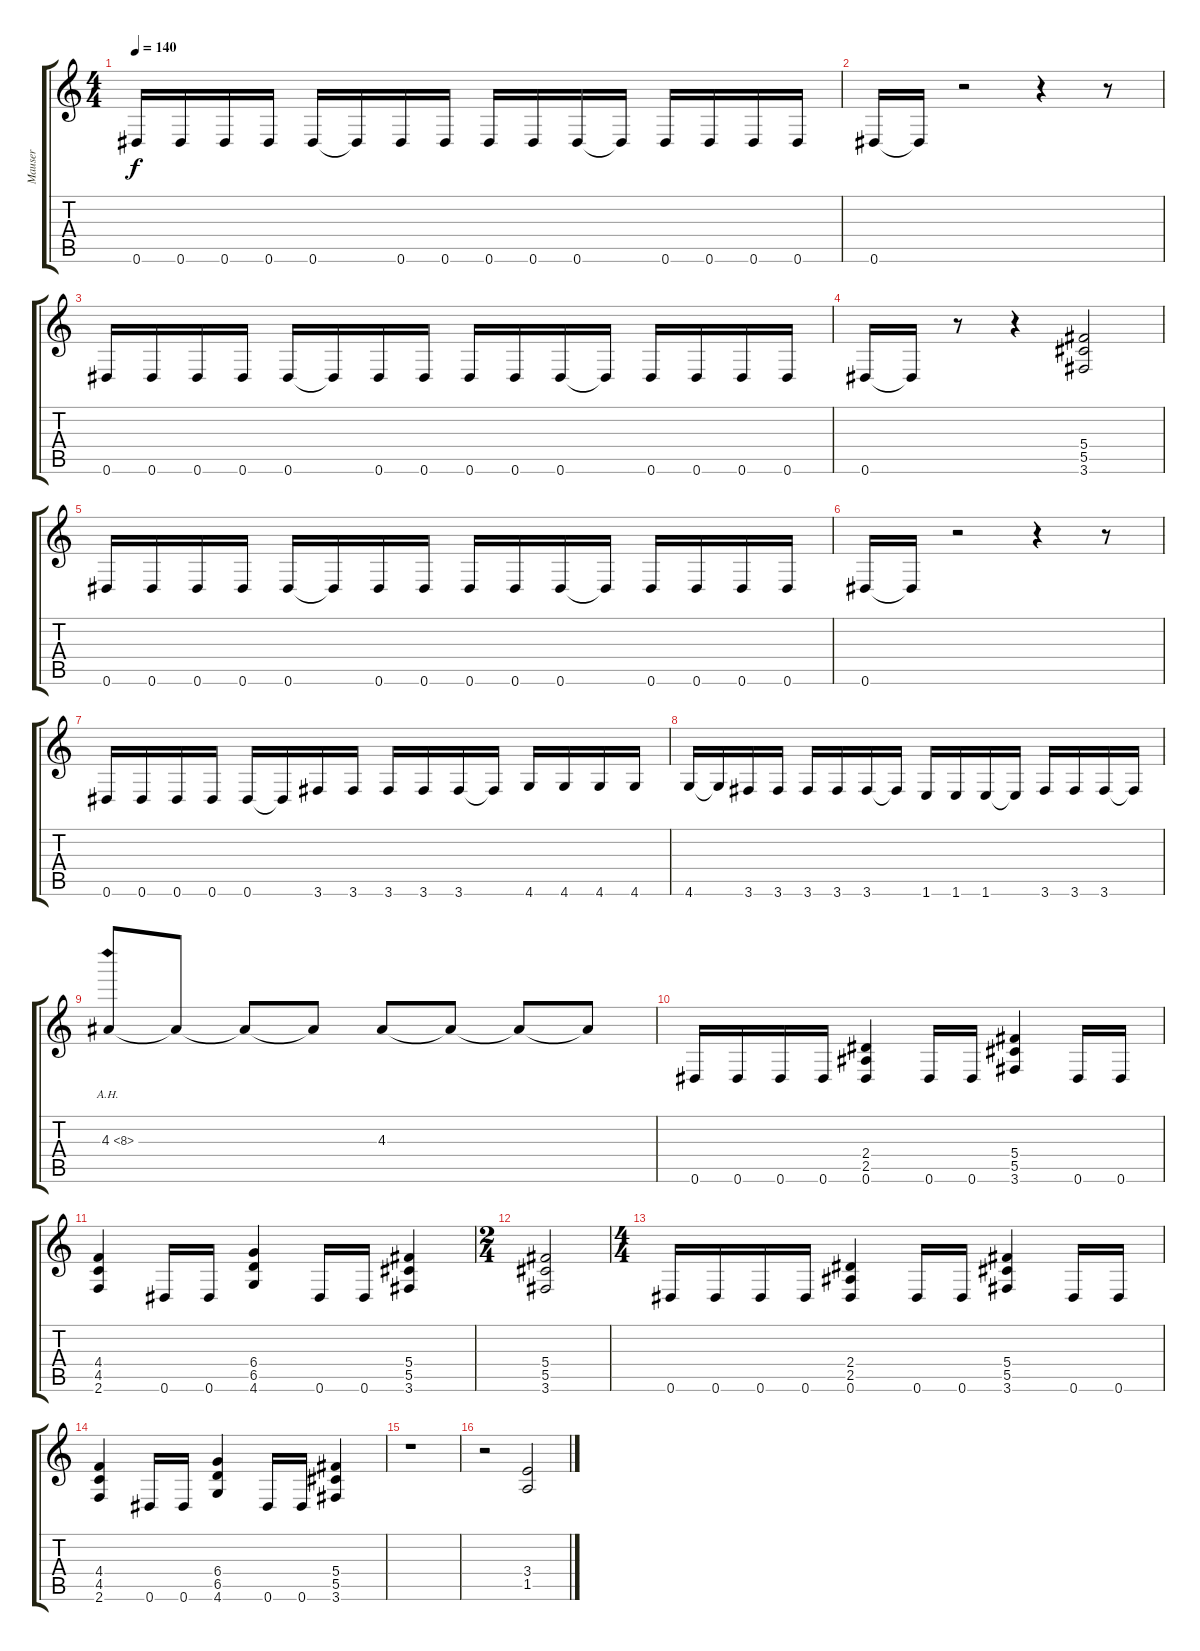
\track ("Mauser" "Mauser") {instrument distortionguitar}
\staff {score tabs}
\tuning (Eb4 Bb3 Gb3 Db3 Ab2 Eb2) {hide}
\ts (4 4)
\tempo 140
\clef g2
\ks c
0.6.16{dy f} 0.6.16 0.6.16 0.6.16 0.6.16 0.6{t}.16 0.6.16 0.6.16 0.6.16 0.6.16 0.6.16 0.6{t}.16 0.6.16 0.6.16 0.6.16 0.6.16 |
0.6.16 0.6{t}.16 r.2 r.4 r.8 |
0.6.16 0.6.16 0.6.16 0.6.16 0.6.16 0.6{t}.16 0.6.16 0.6.16 0.6.16 0.6.16 0.6.16 0.6{t}.16 0.6.16 0.6.16 0.6.16 0.6.16 |
0.6.16 0.6{t}.16 r.8 r.4 (5.4 5.5 3.6).2 |
0.6.16 0.6.16 0.6.16 0.6.16 0.6.16 0.6{t}.16 0.6.16 0.6.16 0.6.16 0.6.16 0.6.16 0.6{t}.16 0.6.16 0.6.16 0.6.16 0.6.16 |
0.6.16 0.6{t}.16 r.2 r.4 r.8 |
0.6.16 0.6.16 0.6.16 0.6.16 0.6.16 0.6{t}.16 3.6.16 3.6.16 3.6.16 3.6.16 3.6.16 3.6{t}.16 4.6.16 4.6.16 4.6.16 4.6.16 |
4.6.16 4.6{t}.16 3.6.16 3.6.16 3.6.16 3.6.16 3.6.16 3.6{t}.16 1.6.16 1.6.16 1.6.16 1.6{t}.16 3.6.16 3.6.16 3.6.16 3.6{t}.16 |
4.3{ah 4}.8 4.3{t}.8 4.3{t}.8 4.3{t}.8 4.3.8 4.3{t}.8 4.3{t}.8 4.3{t}.8 |
0.6.16 0.6.16 0.6.16 0.6.16 (2.4 2.5 0.6).4 0.6.16 0.6.16 (5.4 5.5 3.6).4 0.6.16 0.6.16 |
(4.4 4.5 2.6).4 0.6.16 0.6.16 (6.4 6.5 4.6).4 0.6.16 0.6.16 (5.4 5.5 3.6).4 |
\ts (2 4)
(5.4 5.5 3.6).2 |
\ts (4 4)
0.6.16 0.6.16 0.6.16 0.6.16 (2.4 2.5 0.6).4 0.6.16 0.6.16 (5.4 5.5 3.6).4 0.6.16 0.6.16 |
(4.4 4.5 2.6).4 0.6.16 0.6.16 (6.4 6.5 4.6).4 0.6.16 0.6.16 (5.4 5.5 3.6).4 |
r.1 |
r.2 (3.4 1.5).2{volume 10}
